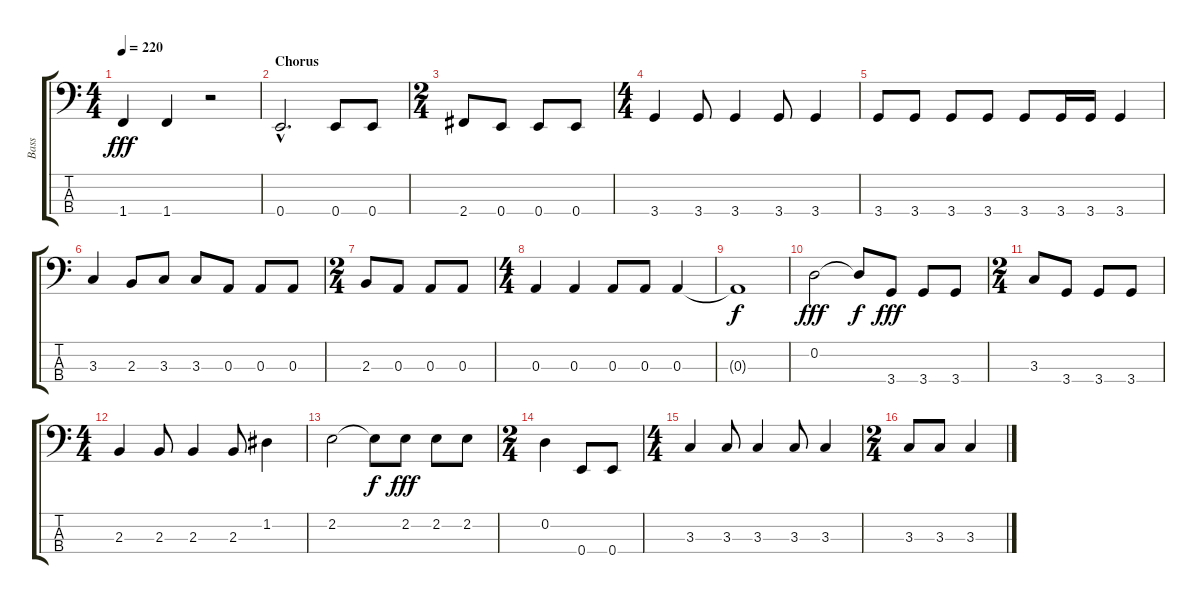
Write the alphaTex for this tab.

\track ("Bass" "Bass") {instrument electricbassfinger}
\staff {score tabs}
\tuning (G2 D2 A1 E1) {hide}
\ts (4 4)
\tempo 220
\clef f4
\ks c
1.4.4{dy fff} 1.4.4 r.2 |
\section ("" "Chorus")
0.4{hac}.2{d} 0.4.8 0.4.8 |
\ts (2 4)
2.4.8 0.4.8 0.4.8 0.4.8 |
\ts (4 4)
3.4.4 3.4.8 3.4.4 3.4.8 3.4.4 |
3.4.8 3.4.8 3.4.8 3.4.8 3.4.8 3.4.16 3.4.16 3.4.4 |
3.3.4 2.3.8 3.3.8 3.3.8 0.3.8 0.3.8 0.3.8 |
\ts (2 4)
2.3.8 0.3.8 0.3.8 0.3.8 |
\ts (4 4)
0.3.4 0.3.4 0.3.8 0.3.8 0.3.4 |
0.3{t}.1{dy f} |
0.2.2{dy fff} 0.2{t}.8{dy f} 3.4.8{dy fff} 3.4.8 3.4.8 |
\ts (2 4)
3.3.8 3.4.8 3.4.8 3.4.8 |
\ts (4 4)
2.3.4 2.3.8 2.3.4 2.3.8 1.2.4 |
2.2.2 2.2{t}.8{dy f} 2.2.8{dy fff} 2.2.8 2.2.8 |
\ts (2 4)
0.2.4 0.4.8 0.4.8 |
\ts (4 4)
3.3.4 3.3.8 3.3.4 3.3.8 3.3.4 |
\ts (2 4)
3.3.8 3.3.8 3.3.4
